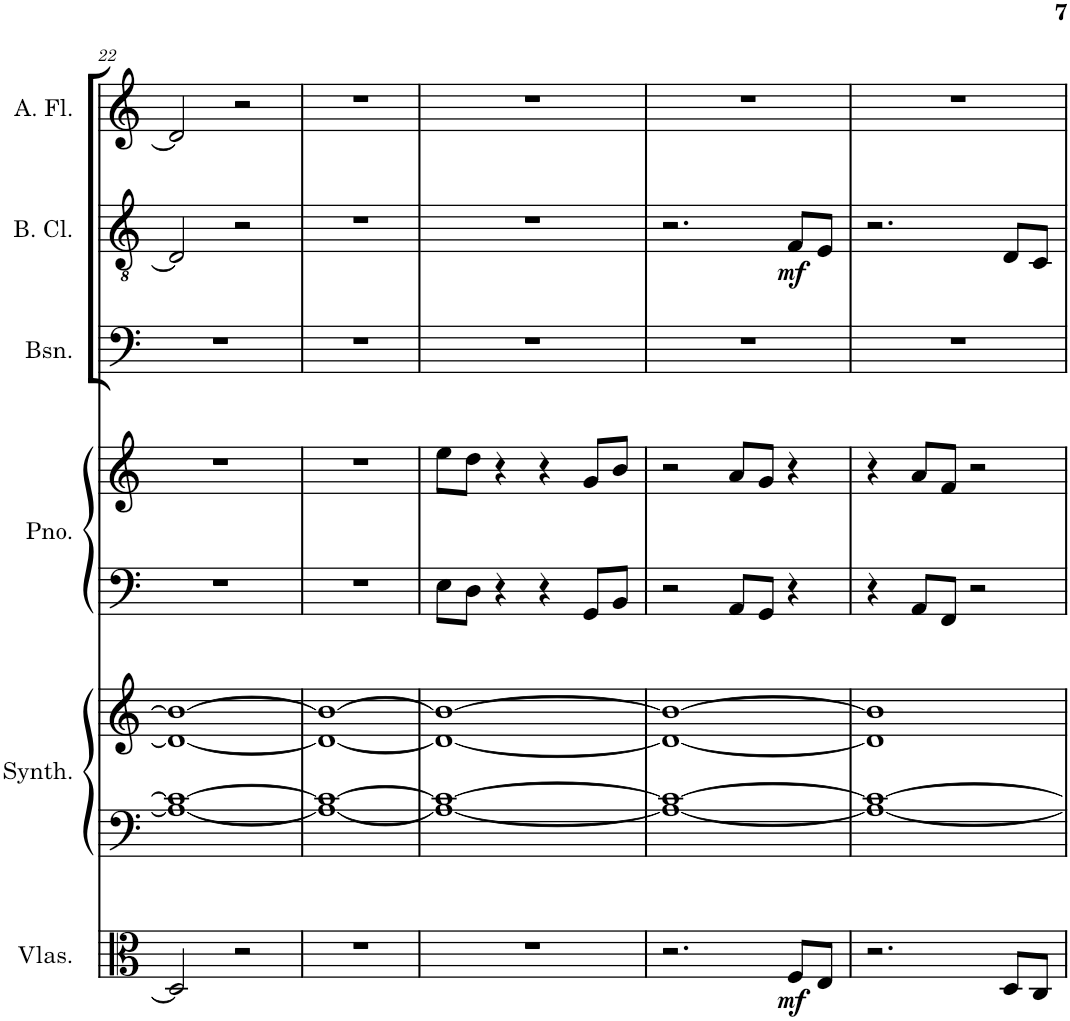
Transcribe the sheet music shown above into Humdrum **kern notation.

**kern	**dynam	**kern	**kern	**kern	**kern	**kern	**kern	**dynam	**kern
*part6	*part6	*part5	*part5	*part4	*part4	*part3	*part2	*part2	*part1
*staff8	*staff8	*staff7	*staff6	*staff5	*staff4	*staff3	*staff2	*staff2	*staff1
*I"Violas	*	*I"Metallic Synthesizer	*	*I"Piano	*	*I"Bassoon	*I"Bass Clarinet	*	*I"Alto Flute
*I'Vlas.	*	*I'Synth.	*	*I'Pno.	*	*I'Bsn.	*I'B. Cl.	*	*I'A. Fl.
!!LO:PB:g=z
*clefC3	*	*clefF4	*clefG2	*clefF4	*clefG2	*clefF4	*clefGv2	*	*clefG2
*	*	*	*	*	*	*	*ITrd8c14	*	*
*k[]	*	*k[]	*k[]	*k[]	*k[]	*k[]	*k[]	*	*k[]
*M4/4	*	*M4/4	*M4/4	*M4/4	*M4/4	*M4/4	*M4/4	*	*M4/4
=22	=22	=22	=22	=22	=22	=22	=22	=22	=22
2D/]	.	1A-_ 1c_	1d_ 1b_	1r	1r	1r	2D/]	.	2d/]
2r	.	.	.	.	.	.	2r	.	2r
=23	=23	=23	=23	=23	=23	=23	=23	=23	=23
1r	.	1A-_ 1c_	1d_ 1b_	1r	1r	1r	1r	.	1r
=24	=24	=24	=24	=24	=24	=24	=24	=24	=24
1r	.	1A-_ 1c_	1d_ 1b_	8E\L	8ee\L	1r	1r	.	1r
.	.	.	.	8D\J	8dd\J	.	.	.	.
.	.	.	.	4r	4r	.	.	.	.
.	.	.	.	4r	4r	.	.	.	.
.	.	.	.	8GG/L	8g/L	.	.	.	.
.	.	.	.	8BB/J	8b/J	.	.	.	.
=25	=25	=25	=25	=25	=25	=25	=25	=25	=25
2.r	.	1A-_ 1c_	1d_ 1b_	2r	2r	1r	2.r	.	1r
.	.	.	.	8AA/L	8a/L	.	.	.	.
.	.	.	.	8GG/J	8g/J	.	.	.	.
!	!LO:DY:b	!	!	!	!	!	!	!LO:DY:b	!
8F/L	mf	.	.	4r	4r	.	8F/L	mf	.
8E/J	.	.	.	.	.	.	8E/J	.	.
=26	=26	=26	=26	=26	=26	=26	=26	=26	=26
2.r	.	1A-_ 1c_	1d] 1b]	4r	4r	1r	2.r	.	1r
.	.	.	.	8AA/L	8a/L	.	.	.	.
.	.	.	.	8FF/J	8f/J	.	.	.	.
.	.	.	.	2r	2r	.	.	.	.
8D/L	.	.	.	.	.	.	8D/L	.	.
8C/J	.	.	.	.	.	.	8C/J	.	.
=	=	=	=	=	=	=	=	=	=
*-	*-	*-	*-	*-	*-	*-	*-	*-	*-
